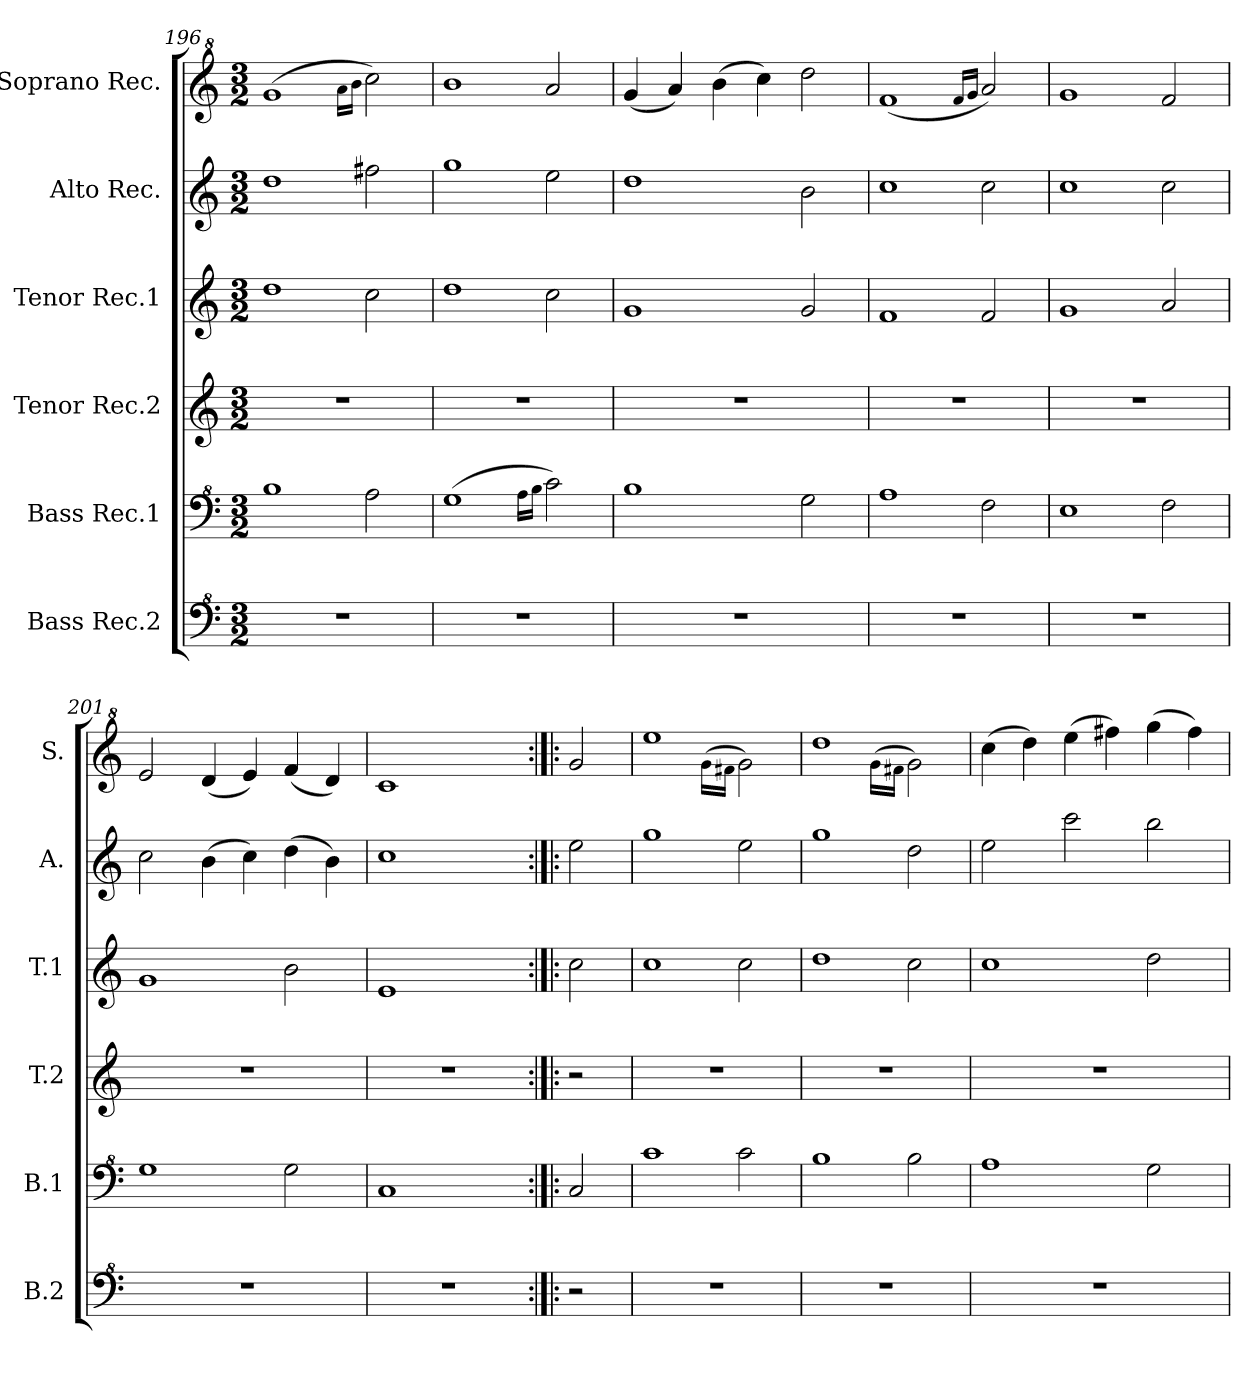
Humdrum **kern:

**kern	**kern	**kern	**kern	**kern	**kern
*part6	*part5	*part4	*part3	*part2	*part1
*staff6	*staff5	*staff4	*staff3	*staff2	*staff1
*I"Bass Rec.2	*I"Bass Rec.1	*I"Tenor Rec.2	*I"Tenor Rec.1	*I"Alto Rec.	*I"Soprano Rec.
*I'B.2	*I'B.1	*I'T.2	*I'T.1	*I'A.	*I'S.
*clefF^4	*clefF^4	*clefG2	*clefG2	*clefG2	*clefG^2
*k[]	*k[]	*k[]	*k[]	*k[]	*k[]
*M3/2	*M3/2	*M3/2	*M3/2	*M3/2	*M3/2
=196	=196	=196	=196	=196	=196
1.r	1b	1.r	1dd	1dd	(>1gg
.	.	.	.	.	16qaa\LL
.	.	.	.	.	16qbb\JJ
.	2a\	.	2cc\	2ff#X\	2ccc\)
=197	=197	=197	=197	=197	=197
1.r	(1g	1.r	1dd	1gg	1bb
.	16qa\LL	.	.	.	.
.	16qb\JJ	.	.	.	.
.	2cc\)	.	2cc\	2ee\	2aa/
=198	=198	=198	=198	=198	=198
1.r	1b	1.r	1g	1dd	(4gg/
.	.	.	.	.	4aa/)
.	.	.	.	.	(4bb\
.	.	.	.	.	4ccc\)
.	2g\	.	2g/	2b\	2ddd\
=199	=199	=199	=199	=199	=199
1.r	1a	1.r	1f	1cc	(1ff
.	.	.	.	.	16qff/LL
.	.	.	.	.	16qgg/JJ
.	2f\	.	2f/	2cc\	2aa/)
=200	=200	=200	=200	=200	=200
1.r	1e	1.r	1g	1cc	1gg
.	2f\	.	2a/	2cc\	2ff/
=201	=201	=201	=201	=201	=201
1.r	1g	1.r	1g	2cc\	2ee/
.	.	.	.	(4b\	(4dd/
.	.	.	.	4cc\)	4ee/)
.	2g\	.	2b\	(4dd\	(4ff/
.	.	.	.	4b\)	4dd/)
=202	=202	=202	=202	=202	=202
1.r	1c	1.r	1e	1cc	1cc
.	2ryy	.	2ryy	2ryy	2ryy
=202X4:|!|:	=202X4:|!|:	=202X4:|!|:	=202X4:|!|:	=202X4:|!|:	=202X4:|!|:
2r	2c/	2r	2cc\	2ee\	2gg/
=203	=203	=203	=203	=203	=203
1.r	1cc	1.r	1cc	1gg	1eee
.	.	.	.	.	(16qgg\LL
.	.	.	.	.	16qff#X\JJ
.	2cc\	.	2cc\	2ee\	2gg\)
=204	=204	=204	=204	=204	=204
1.r	1b	1.r	1dd	1gg	1ddd
.	.	.	.	.	(16qgg\LL
.	.	.	.	.	16qff#X\JJ
.	2b\	.	2cc\	2dd\	2gg\)
=205	=205	=205	=205	=205	=205
1.r	1a	1.r	1cc	2ee\	(4ccc\
.	.	.	.	.	4ddd\)
.	.	.	.	2ccc\	(4eee\
.	.	.	.	.	4fff#X\)
.	2g\	.	2dd\	2bb\	(4ggg\
.	.	.	.	.	4fff#\)
=	=	=	=	=	=
*-	*-	*-	*-	*-	*-
